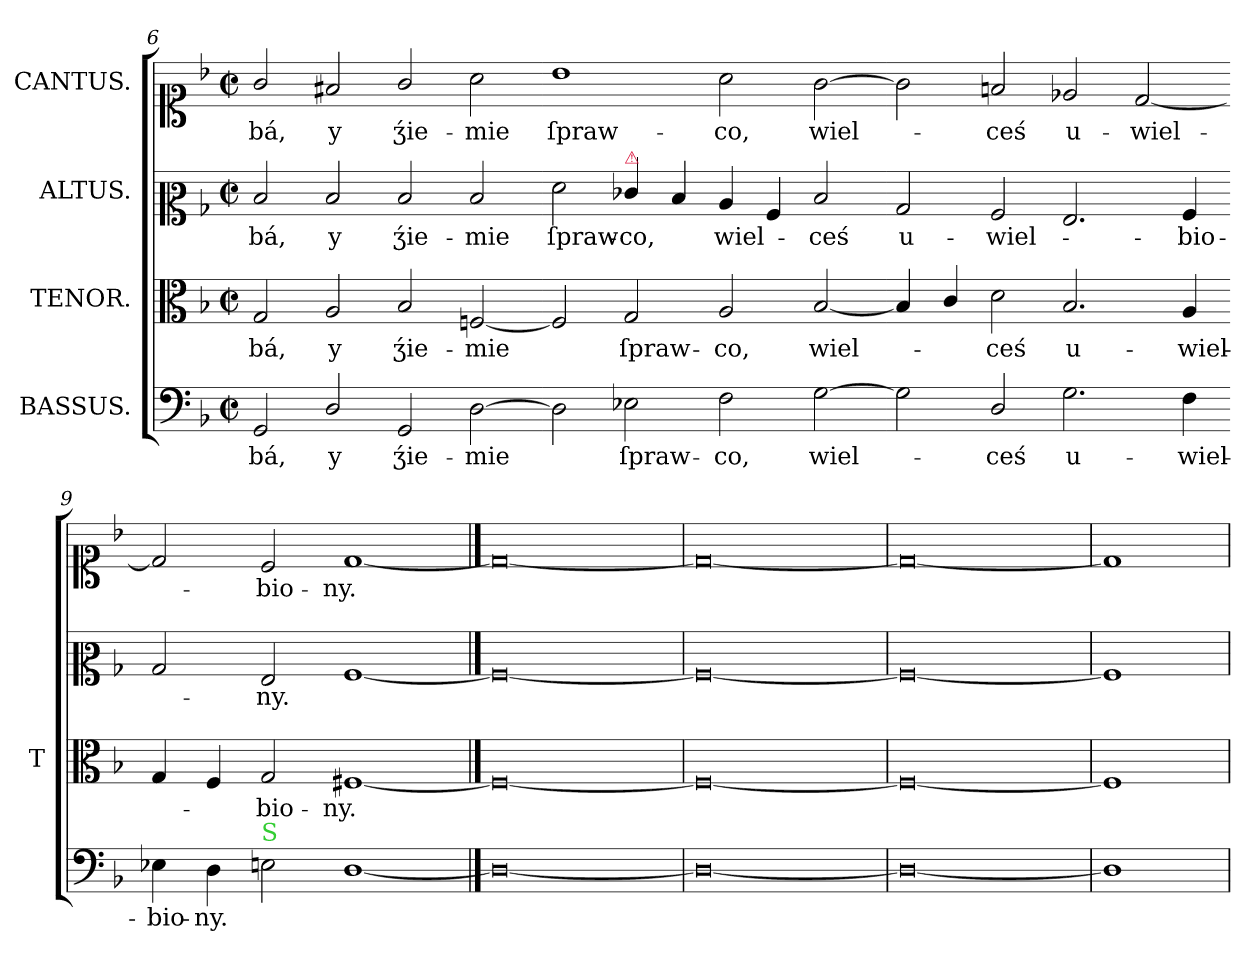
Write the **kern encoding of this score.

**kern	**text	**kern	**text	**kern	**text	**kern	**text
*part4	*part4	*part3	*part3	*part2	*part2	*part1	*part1
*staff4	*staff4	*staff3	*staff3	*staff2	*staff2	*staff1	*staff1
*I"BASSUS.	*	*I"TENOR.	*	*I"ALTUS.	*	*I"CANTUS.	*
*	*	*I'T	*	*	*	*	*
*clefF4	*	*clefC3	*	*clefC2	*	*clefC1	*
*k[b-]	*	*k[b-]	*	*k[b-]	*	*k[b-]	*
*M2/1	*	*M2/1	*	*M2/1	*	*M2/1	*
*met(c|)	*	*met(c|)	*	*met(c|)	*	*met(c|)	*
=6	=6	=6	=6	=6	=6	=6	=6
2GG/	-bá,	2G/	-bá,	2d/	-bá,	2g/	-bá,
2D/	y	2A/	y	2d/	y	2f#X/	y
2GG/	ʒ́ie-	2B-/	ʒ́ie-	2d/	ʒ́ie-	2g/	ʒ́ie-
[2D\	-mie	[2Fn/	-mie	2d/	-mie	2a\	-mie
=7-	=7-	=7-	=7-	=7-	=7-	=7-	=7-
2D\]	.	2F/]	.	2f\	ſpraw-	1b-\	ſpraw-
!	!	!	!	!LO:TX:a:color=crimson:t=⚠	!	!	!
2E-X\	ſpraw-	2G/	ſpraw-	4e-X/	-co,	.	.
.	.	.	.	4d/	.	.	.
2F\	-co,	2A/	-co,	4c/	wiel-	2a\	-co,
.	.	.	.	4A/	.	.	.
[2G\	wiel-	[2B-/	wiel-	2d/	-ceś	[2g\	wiel-
=8-	=8-	=8-	=8-	=8-	=8-	=8-	=8-
2G\]	.	4B-/]	.	2B-/	u-	2g\]	.
.	.	4c/	.	.	.	.	.
2D/	-ceś	2d\	-ceś	2A/	-wiel-	2fn/	-ceś
2.G\	u-	2.B-/	u-	2.G/	.	2e-X/	u-
.	.	.	.	.	.	[2d/	-wiel-
4F\	-wiel-	4A/	-wiel-	4A/	-bio-	.	.
=9-	=9-	=9-	=9-	=9-	=9-	=9-	=9-
4E-X\	-bio-	4G/	.	2B-/	.	2d/]	.
4D\	-ny.	4F/	.	.	.	.	.
!LO:TX:a:color=limegreen:t=S	!	!	!	!	!	!	!
2En\	.	2G/	-bio-	2G/	-ny.	2c/	-bio-
[1D/	.	[1F#X/	-ny.	[1A/	.	[1d/	-ny.
==10	==10	==10	==10	==10	==10	==10	==10
0D/_	.	0F#/_	.	0A/_	.	0d/_	.
=11	=11	=11	=11	=11	=11	=11	=11
0D/_	.	0F#/_	.	0A/_	.	0d/_	.
=12	=12	=12	=12	=12	=12	=12	=12
0D/_	.	0F#/_	.	0A/_	.	0d/_	.
=13	=13	=13	=13	=13	=13	=13	=13
1D/]	.	1F#/]	.	1A/]	.	1d/]	.
=	=	=	=	=	=	=	=
*-	*-	*-	*-	*-	*-	*-	*-
